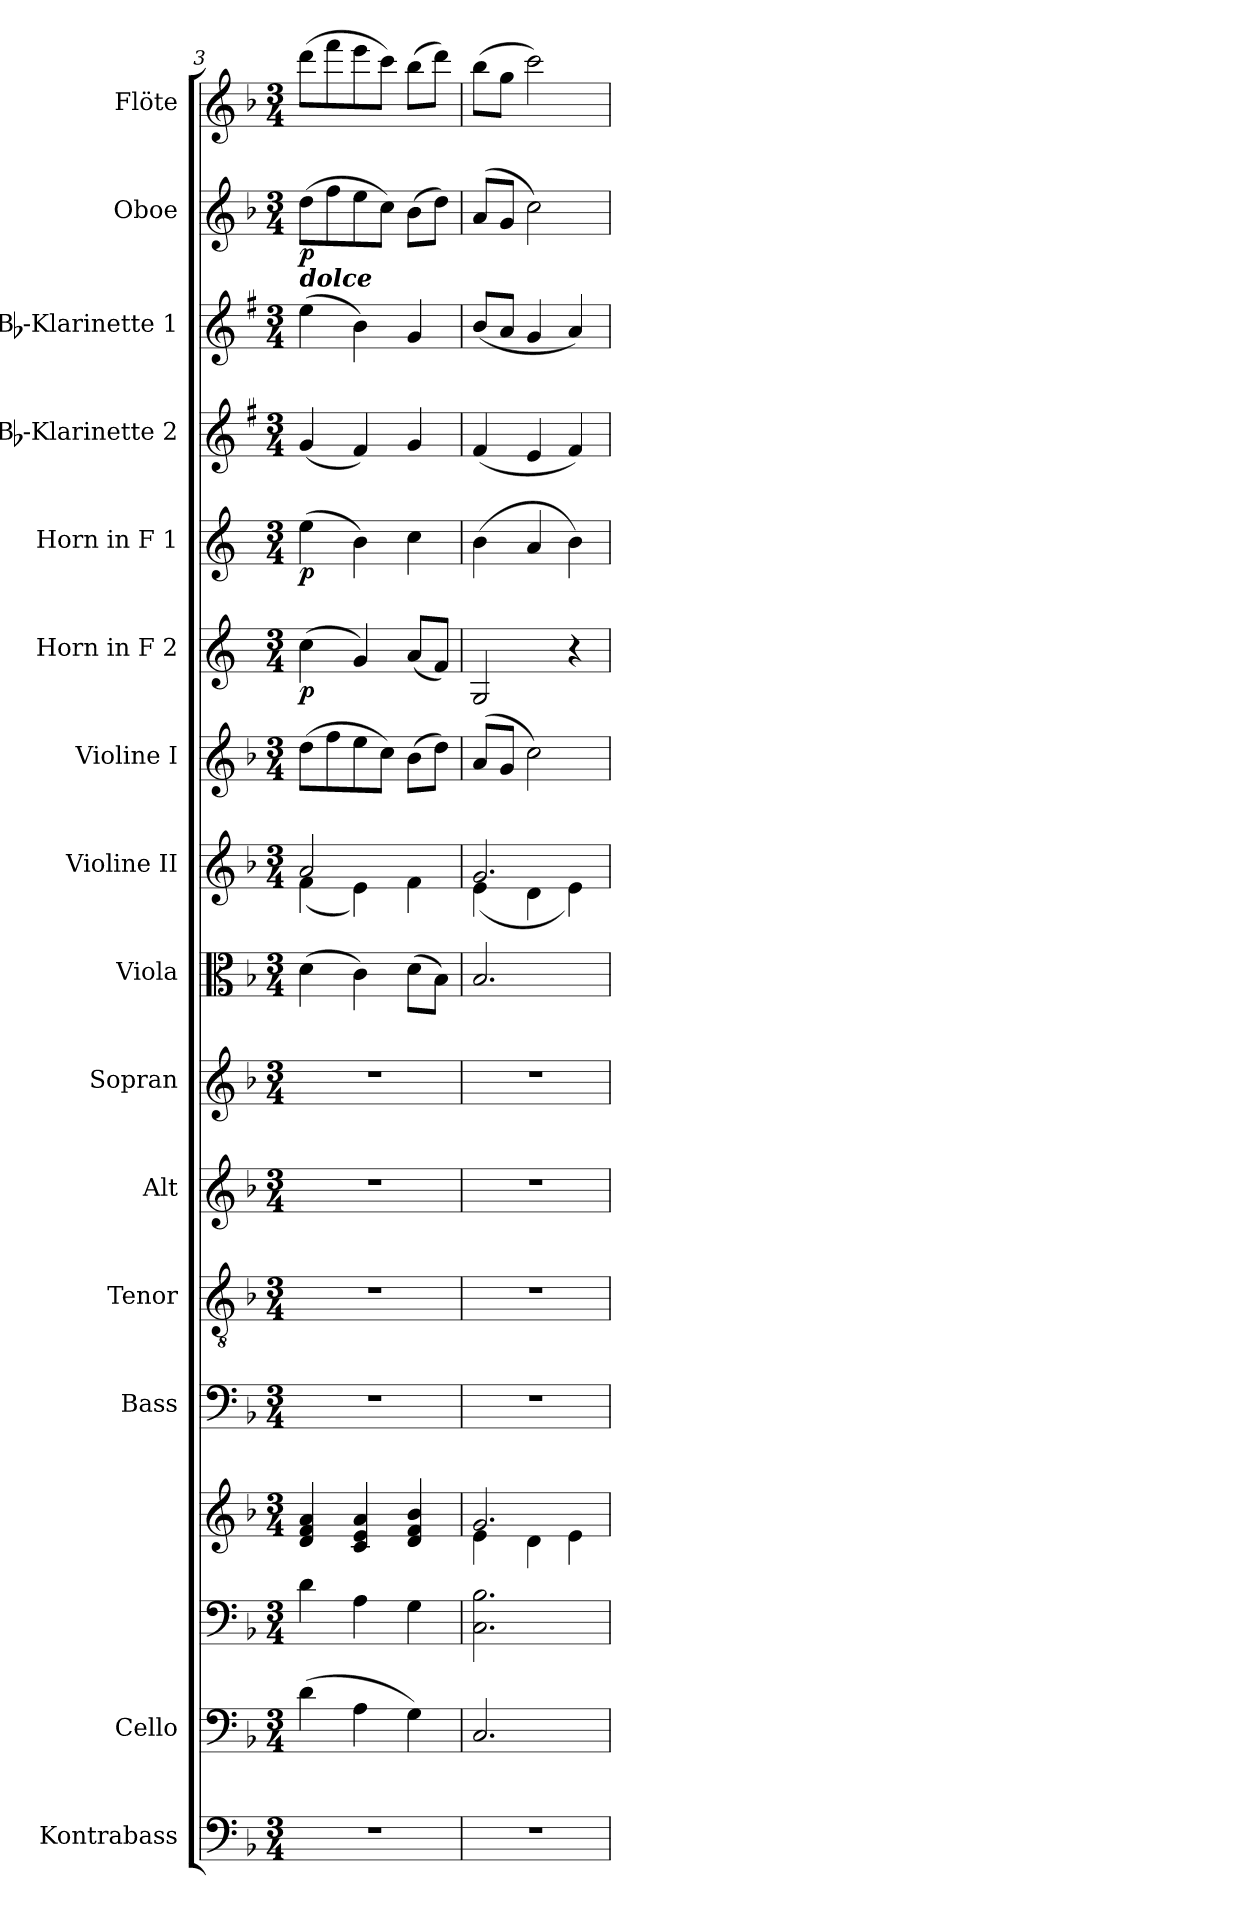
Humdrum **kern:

**kern	**kern	**kern	**kern	**kern	**kern	**kern	**kern	**kern	**kern	**kern	**kern	**dynam	**kern	**dynam	**kern	**kern	**kern	**dynam	**kern
*part16	*part15	*part14	*part14	*part13	*part12	*part11	*part10	*part9	*part8	*part7	*part6	*part6	*part5	*part5	*part4	*part3	*part2	*part2	*part1
*staff17	*staff16	*staff15	*staff14	*staff13	*staff12	*staff11	*staff10	*staff9	*staff8	*staff7	*staff6	*staff6	*staff5	*staff5	*staff4	*staff3	*staff2	*staff2	*staff1
*I"Kontrabass	*I"Cello	*	*	*I"Bass	*I"Tenor	*I"Alt	*I"Sopran	*I"Viola	*I"Violine II	*I"Violine I	*I"Horn in F 2	*	*I"Horn in F 1	*	*I"Bb-Klarinette 2	*I"Bb-Klarinette 1	*I"Oboe	*	*I"Flöte
*I'Kb.	*	*	*	*I'B.	*I'T.	*I'A.	*I'S.	*I'Vla.	*I'Vl. II	*I'Vl. I	*	*	*	*	*I'Bb Kl. 2	*I'Bb Kl. 1	*I'Ob.	*	*I'Fl.
*clefF4	*clefF4	*clefF4	*clefG2	*clefF4	*clefGv2	*clefG2	*clefG2	*clefC3	*clefG2	*clefG2	*clefG2	*	*clefG2	*	*clefG2	*clefG2	*clefG2	*	*clefG2
*ITrd7c12	*	*	*	*	*	*	*	*	*	*	*ITrd4c7	*	*ITrd4c7	*	*ITrd1c2	*ITrd1c2	*	*	*
*k[b-]	*k[b-]	*k[b-]	*k[b-]	*k[b-]	*k[b-]	*k[b-]	*k[b-]	*k[b-]	*k[b-]	*k[b-]	*k[b-]	*	*k[b-]	*	*k[b-]	*k[b-]	*k[b-]	*	*k[b-]
*F:	*F:	*F:	*F:	*F:	*F:	*F:	*F:	*F:	*F:	*F:	*F:	*	*F:	*	*F:	*F:	*F:	*	*F:
*M3/4	*M3/4	*M3/4	*M3/4	*M3/4	*M3/4	*M3/4	*M3/4	*M3/4	*M3/4	*M3/4	*M3/4	*	*M3/4	*	*M3/4	*M3/4	*M3/4	*	*M3/4
=3	=3	=3	=3	=3	=3	=3	=3	=3	=3	=3	=3	=3	=3	=3	=3	=3	=3	=3	=3
*	*	*	*	*	*	*	*	*	*^	*	*	*	*	*	*	*	*	*	*
!	!	!	!	!	!	!	!	!	!	!	!	!	!	!	!	!	!	!LO:TX:b:Bi:t=dolce	!	!
!	!	!	!	!	!	!	!	!	!	!	!	!	!LO:DY:b	!	!LO:DY:b	!	!	!	!LO:DY:b	!
2.r	(>4d\	4d\	4d/ 4f/ 4a/	2.r	2.r	2.r	2.r	(>4d\	2a/	(<4f\	(>8dd\L	(>4f\	p	(>4a\	p	(<4f/	(>4dd\	(>8dd\L	p	(>8ddd\L
.	.	.	.	.	.	.	.	.	.	.	8ff\	.	.	.	.	.	.	8ff\	.	8fff\
.	4A\	4A\	4c/ 4e/ 4a/	.	.	.	.	4c\)	.	4e\)	8ee\	4c/)	.	4e\)	.	4e/)	4a\)	8ee\	.	8eee\
.	.	.	.	.	.	.	.	.	.	.	8cc\J)	.	.	.	.	.	.	8cc\J)	.	8ccc\J)
.	4G\)	4G\	4d/ 4f/ 4b-/	.	.	.	.	(>8d\L	4ryy	4f\	(>8b-\L	(<8d/L	.	4f\	.	4f/	4f/	(>8b-\L	.	(>8bb-\L
.	.	.	.	.	.	.	.	8B-\J)	.	.	8dd\J)	8B-/J)	.	.	.	.	.	8dd\J)	.	8ddd\J)
=4	=4	=4	=4	=4	=4	=4	=4	=4	=4	=4	=4	=4	=4	=4	=4	=4	=4	=4	=4	=4
*	*	*	*^	*	*	*	*	*	*	*	*	*	*	*	*	*	*	*	*	*
2.r	2.C/	2.C\ 2.B-\	2.g/	4e\	2.r	2.r	2.r	2.r	2.B-/	2.g/	(<4e\	(>8a/L	2C/	.	(>4e\	.	(<4e/	(<8a/L	(>8a/L	.	(>8bb-\L
.	.	.	.	.	.	.	.	.	.	.	.	8g/J	.	.	.	.	.	8g/J	8g/J	.	8gg\J
.	.	.	.	4d\	.	.	.	.	.	.	4d\	2cc\)	.	.	4d/	.	4d/	4f/	2cc\)	.	2ccc\)
.	.	.	.	4e\	.	.	.	.	.	.	4e\)	.	4r	.	4e\)	.	4e/)	4g/)	.	.	.
*	*	*	*v	*v	*	*	*	*	*	*v	*v	*	*	*	*	*	*	*	*	*	*
=	=	=	=	=	=	=	=	=	=	=	=	=	=	=	=	=	=	=	=
*-	*-	*-	*-	*-	*-	*-	*-	*-	*-	*-	*-	*-	*-	*-	*-	*-	*-	*-	*-
